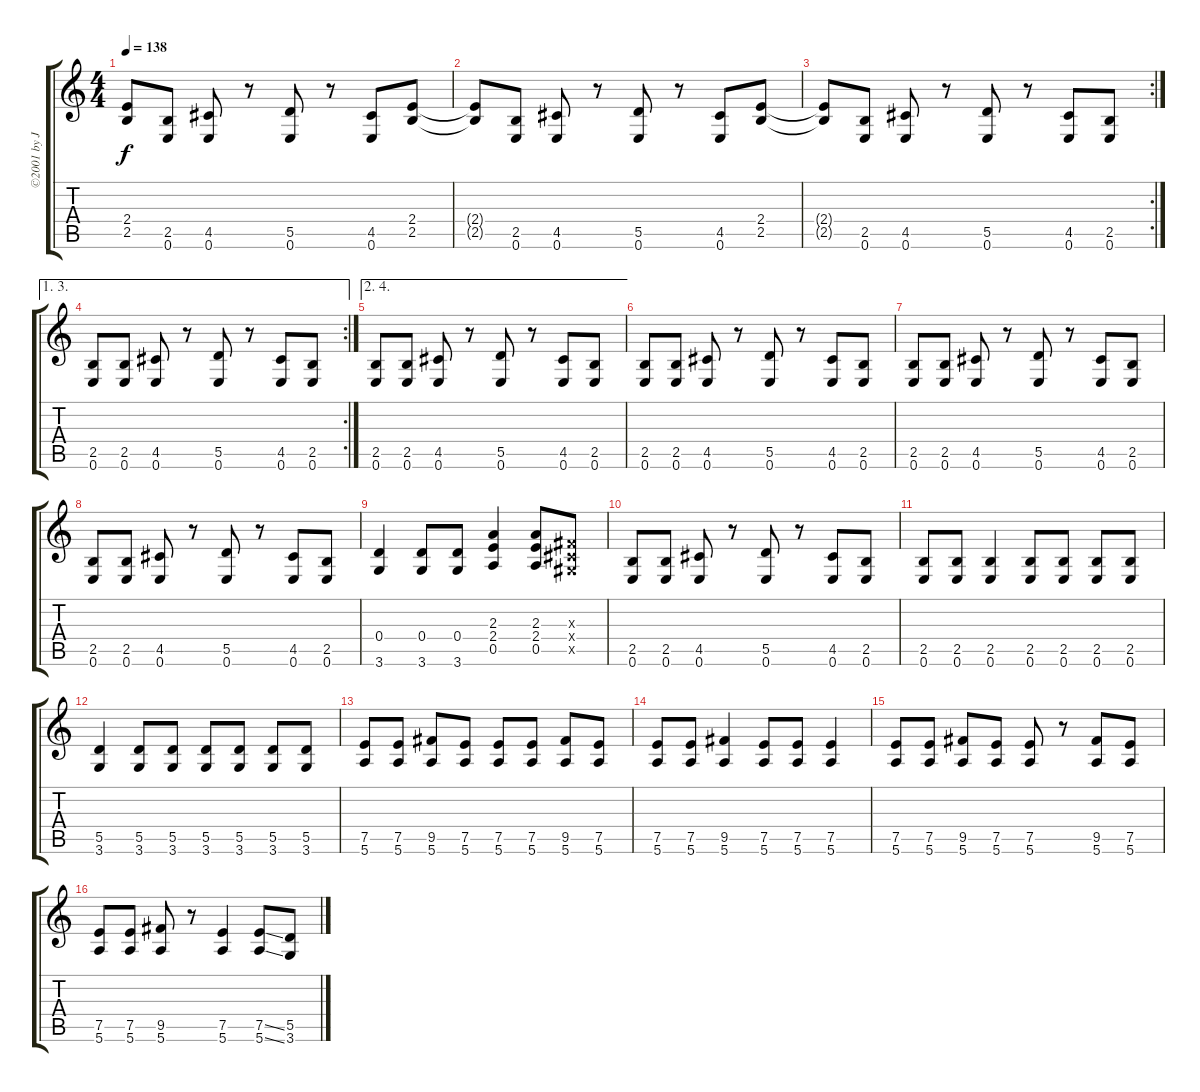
\track ("©2001 by John Taylor" "©2001 by J") {instrument electricguitarclean}
\staff {score tabs}
\tuning (E4 B3 G3 D3 A2 E2) {hide}
\ts (4 4)
\tempo 138
\clef g2
\ks c
(2.4{t} 2.5{t}).8{dy f} (2.5 0.6).8 (4.5 0.6).8 r.8 (5.5 0.6).8 r.8 (4.5 0.6).8 (2.4 2.5).8 |
(2.4{t} 2.5{t}).8 (2.5 0.6).8 (4.5 0.6).8 r.8 (5.5 0.6).8 r.8 (4.5 0.6).8 (2.4 2.5).8 |
\rc 2
(2.4{t} 2.5{t}).8 (2.5 0.6).8 (4.5 0.6).8 r.8 (5.5 0.6).8 r.8 (4.5 0.6).8 (2.5 0.6).8 |
\ae (1 3)
\rc 2
(2.5 0.6).8 (2.5 0.6).8 (4.5 0.6).8 r.8 (5.5 0.6).8 r.8 (4.5 0.6).8 (2.5 0.6).8 |
\ae (2 4)
(2.5 0.6).8 (2.5 0.6).8 (4.5 0.6).8 r.8 (5.5 0.6).8 r.8 (4.5 0.6).8 (2.5 0.6).8 |
(2.5 0.6).8 (2.5 0.6).8 (4.5 0.6).8 r.8 (5.5 0.6).8 r.8 (4.5 0.6).8 (2.5 0.6).8 |
(2.5 0.6).8 (2.5 0.6).8 (4.5 0.6).8 r.8 (5.5 0.6).8 r.8 (4.5 0.6).8 (2.5 0.6).8 |
(2.5 0.6).8 (2.5 0.6).8 (4.5 0.6).8 r.8 (5.5 0.6).8 r.8 (4.5 0.6).8 (2.5 0.6).8 |
(0.4 3.6).4 (0.4 3.6).8 (0.4 3.6).8 (2.3 2.4 0.5).4 (2.3 2.4 0.5).8 (-1.3{x} -1.4{x} -1.5{x}).8 |
(2.5 0.6).8 (2.5 0.6).8 (4.5 0.6).8 r.8 (5.5 0.6).8 r.8 (4.5 0.6).8 (2.5 0.6).8 |
(2.5 0.6).8 (2.5 0.6).8 (2.5 0.6).4 (2.5 0.6).8 (2.5 0.6).8 (2.5 0.6).8 (2.5 0.6).8 |
(5.5 3.6).4 (5.5 3.6).8 (5.5 3.6).8 (5.5 3.6).8 (5.5 3.6).8 (5.5 3.6).8 (5.5 3.6).8 |
(7.5 5.6).8 (7.5 5.6).8 (9.5 5.6).8 (7.5 5.6).8 (7.5 5.6).8 (7.5 5.6).8 (9.5 5.6).8 (7.5 5.6).8 |
(7.5 5.6).8 (7.5 5.6).8 (9.5 5.6).4 (7.5 5.6).8 (7.5 5.6).8 (7.5 5.6).4 |
(7.5 5.6).8 (7.5 5.6).8 (9.5 5.6).8 (7.5 5.6).8 (7.5 5.6).8 r.8 (9.5 5.6).8 (7.5 5.6).8 |
(7.5 5.6).8 (7.5 5.6).8 (9.5 5.6).8 r.8 (7.5 5.6).4 (7.5{ss} 5.6{ss}).8 (5.5 3.6).8
